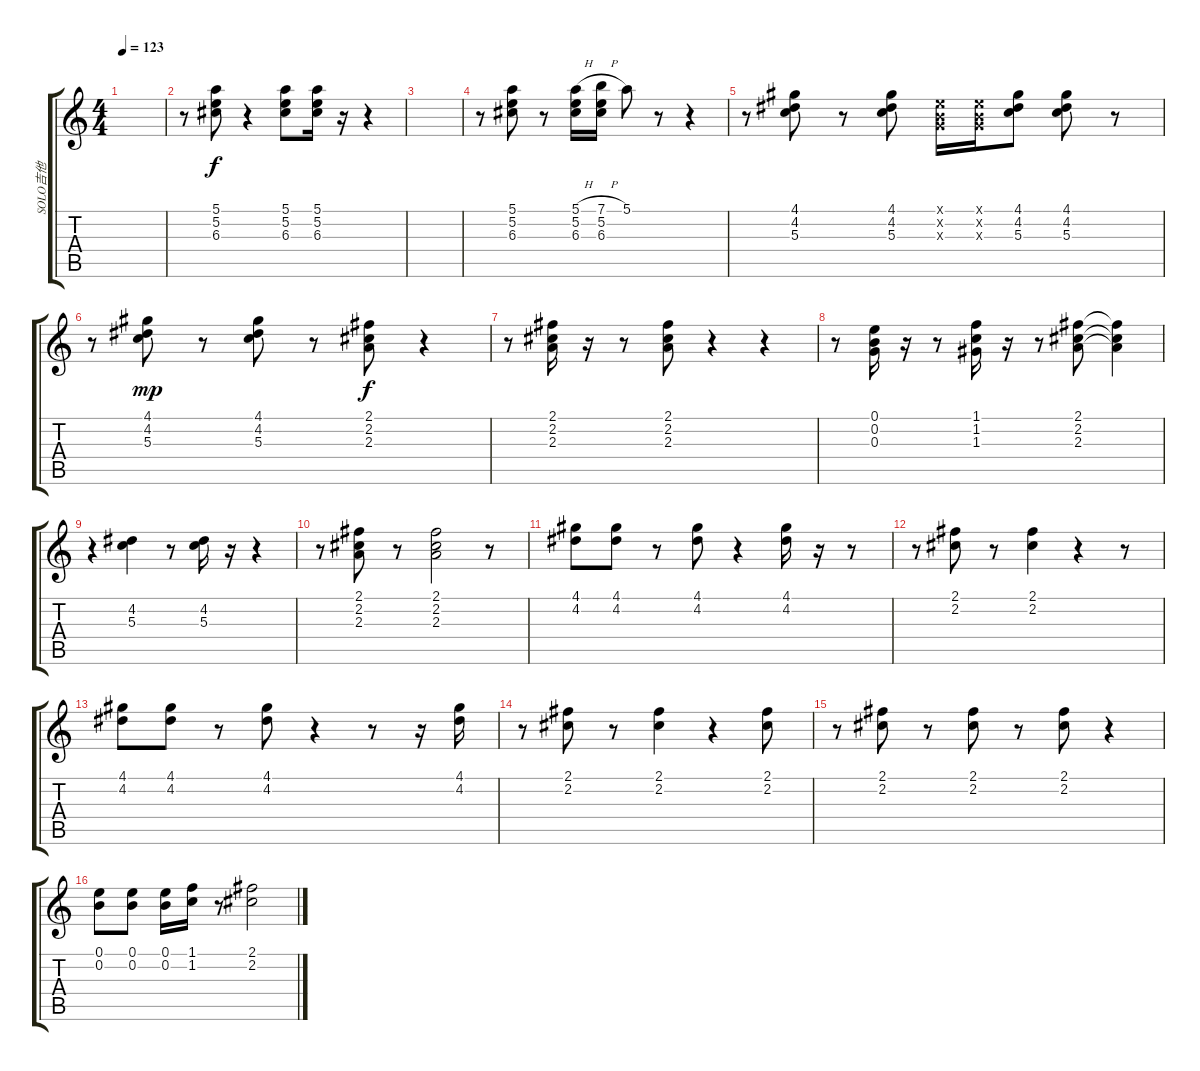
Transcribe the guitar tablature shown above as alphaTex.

\track ("SOLO吉他" "SOLO吉他") {instrument acousticguitarsteel}
\staff {score tabs}
\tuning (E4 B3 G3 D3 A2 E2) {hide}
\ts (4 4)
\tempo 123
\clef g2
\ks c
|
r.8 (5.1 5.2 6.3).8 r.4 (5.1 5.2 6.3).8 (5.1 5.2 6.3).16 r.16 r.4 |
|
r.8 (5.1 5.2 6.3).8 r.8 (5.1{h} 5.2 6.3).16 (7.1{h} 5.2 6.3).16 5.1.8 r.8 r.4 |
r.8 (4.1 4.2 5.3).8 r.8 (4.1 4.2 5.3).8 (0.1{x} 0.2{x} 0.3{x}).16 (0.1{x} 0.2{x} 0.3{x}).16 (4.1 4.2 5.3).8 (4.1 4.2 5.3).8 r.8 |
r.8 (4.1 4.2 5.3).8{dy mp} r.8 (4.1 4.2 5.3).8 r.8 (2.1 2.2 2.3).8{dy f} r.4 |
r.8 (2.1 2.2 2.3).16 r.16 r.8 (2.1 2.2 2.3).8 r.4 r.4 |
r.8 (0.1 0.2 0.3).16 r.16 r.8 (1.1 1.2 1.3).16 r.16 r.8 (2.1 2.2 2.3).8 (2.1{t} 2.2{t} 2.3{t}).4 |
r.4 (4.2 5.3).4 r.8 (4.2 5.3).16 r.16 r.4 |
r.8 (2.1 2.2 2.3).8 r.8 (2.1 2.2 2.3).2 r.8 |
(4.1 4.2).8 (4.1 4.2).8 r.8 (4.1 4.2).8 r.4 (4.1 4.2).16 r.16 r.8 |
r.8 (2.1 2.2).8 r.8 (2.1 2.2).4 r.4 r.8 |
(4.1 4.2).8 (4.1 4.2).8 r.8 (4.1 4.2).8 r.4 r.8 r.16 (4.1 4.2).16 |
r.8 (2.1 2.2).8 r.8 (2.1 2.2).4 r.4 (2.1 2.2).8 |
r.8 (2.1 2.2).8 r.8 (2.1 2.2).8 r.8 (2.1 2.2).8 r.4 |
(0.1 0.2).8 (0.1 0.2).8 (0.1 0.2).16 (1.1 1.2).16 r.8 (2.1 2.2).2
